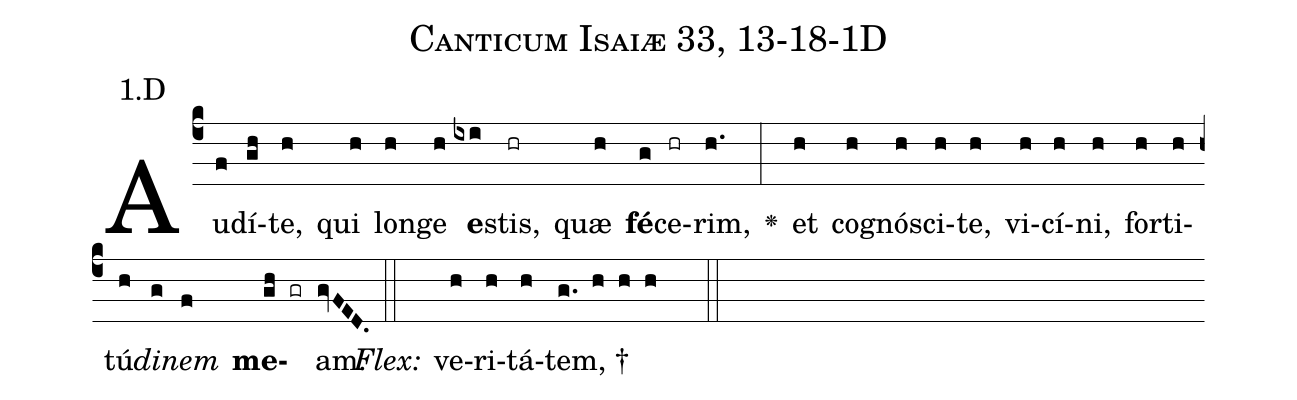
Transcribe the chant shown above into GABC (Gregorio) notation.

name: Canticum Isaiæ 33, 13-18-1D;
annotation: 1.D;
%%
(c4)Au(f)dí(gh)te,(h) qui(h) lon(h)ge(h) <b>e</b>(ixi)stis,(hr) quæ(h) <b>fé</b>(g)ce(hr)rim,(h.) <v>\greheightstar</v>(:) et(h) co(h)gnó(h)sci(h)te,(h) vi(h)cí(h)ni,(h) for(h)ti(h)tú(h)<i>di</i>(g)<i>nem</i>(f) <b>me</b>(gh gr)am.(gvFED.) (::)
<i>Flex:</i>()  ve(h)ri(h)tá(h)tem, †(g. h h h  ::)

%E(h) u(h) o(g) u(f) a(gh) e.(gvFED.) (::)
